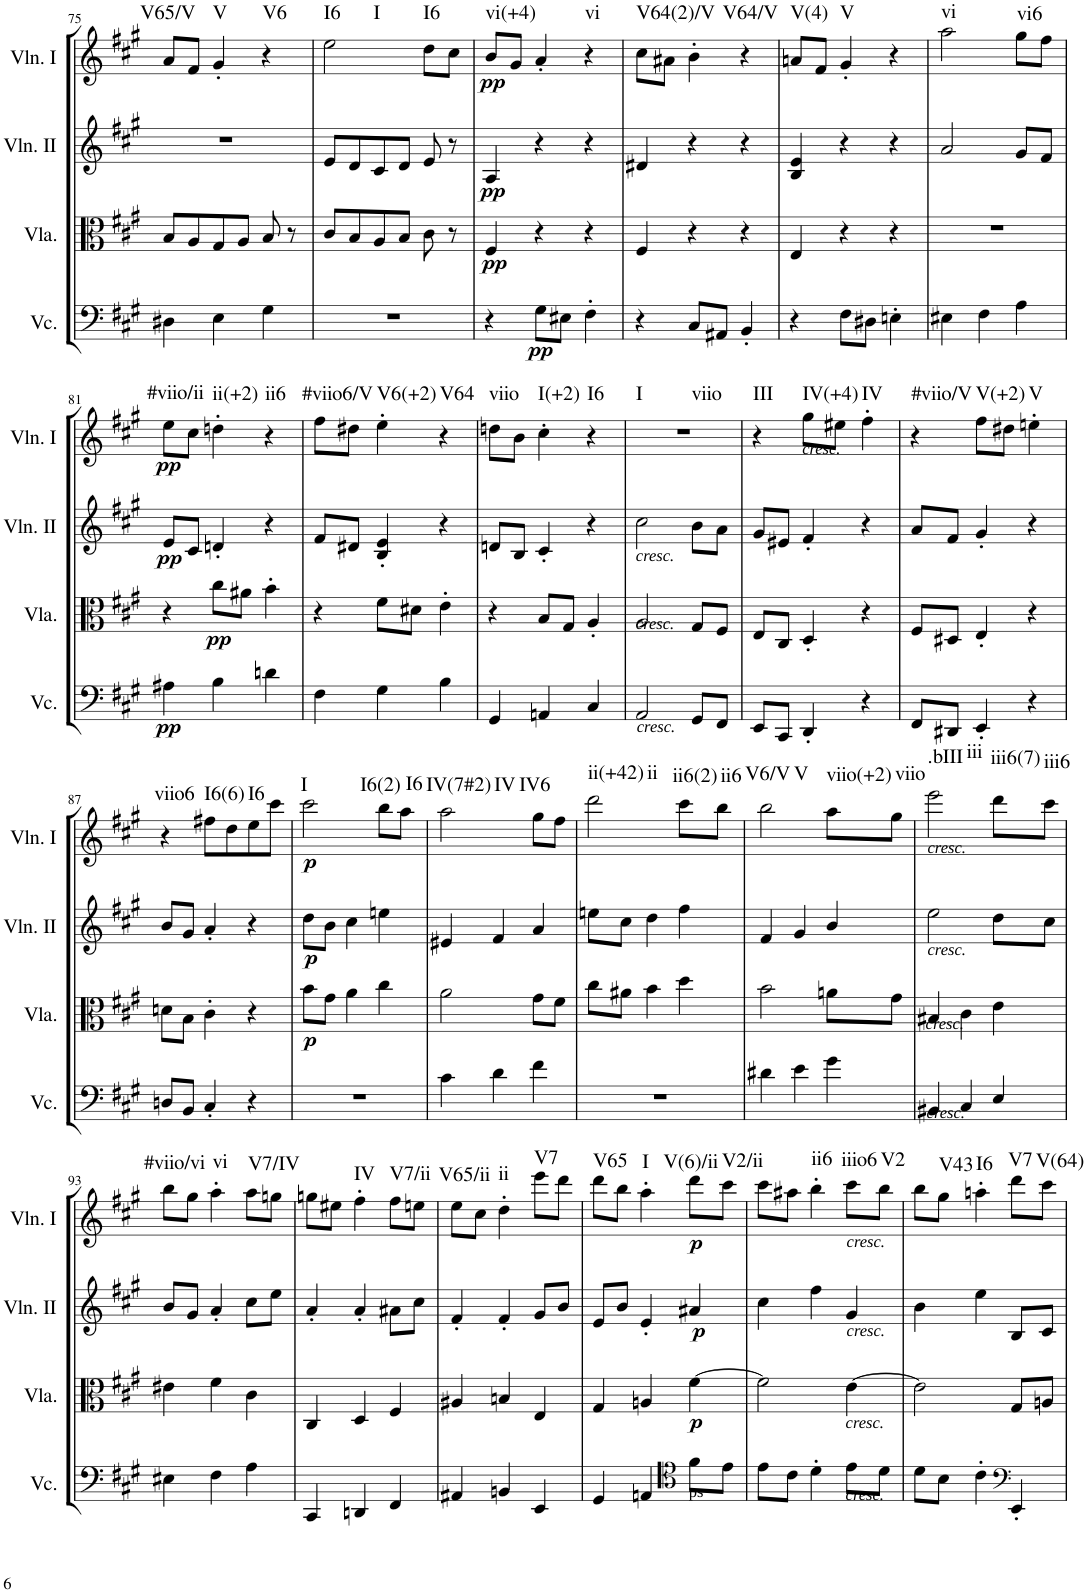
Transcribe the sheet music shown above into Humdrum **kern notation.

**kern	**dynam	**kern	**dynam	**kern	**dynam	**kern	**dynam	**harte
*part4	*part4	*part3	*part3	*part2	*part2	*part1	*part1	*part1
*staff4	*staff4	*staff3	*staff3	*staff2	*staff2	*staff1	*staff1	*
*I"Violoncello	*	*I"Viola	*	*I"Violin II	*	*I"Violin I	*	*
*I'Vc.	*	*I'Vla.	*	*I'Vln. II	*	*I'Vln. I	*	*
!!LO:PB:g=z
*clefF4	*	*clefC3	*	*clefG2	*	*clefG2	*	*
*k[f#c#g#]	*	*k[f#c#g#]	*	*k[f#c#g#]	*	*k[f#c#g#]	*	*
*M3/4	*	*M3/4	*	*M3/4	*	*M3/4	*	*
=75	=75	=75	=75	=75	=75	=75	=75	=75
!	!	!	!	!	!	!	!	!LO:H:kt=V65/V
4D#X\	.	8B/L	.	2.r	.	8a/L	.	N
.	.	8A/	.	.	.	8f#/J	.	.
!	!	!	!	!	!	!	!	!LO:H:kt=V
4E\	.	8G#/	.	.	.	4g#'/	.	N
.	.	8A/J	.	.	.	.	.	.
!	!	!	!	!	!	!	!	!LO:H:kt=V6
4G#\	.	8B/	.	.	.	4r	.	N
.	.	8r	.	.	.	.	.	.
=76	=76	=76	=76	=76	=76	=76	=76	=76
!	!	!	!	!	!	!	!	!LO:H:n=1:kt=I6
!	!	!	!	!	!	!	!	!LO:H:n=2:kt=I
2.r	.	8c#/L	.	8e/L	.	2ee\	.	N N
.	.	8B/	.	8d/	.	.	.	.
.	.	8A/	.	8c#/	.	.	.	.
.	.	8B/J	.	8d/J	.	.	.	.
!	!	!	!	!	!	!	!	!LO:H:kt=I6
.	.	8c#\	.	8e/	.	8dd\L	.	N
.	.	8r	.	8r	.	8cc#\J	.	.
=77	=77	=77	=77	=77	=77	=77	=77	=77
!	!	!	!LO:DY:b	!	!LO:DY:b	!	!LO:DY:b	!LO:H:kt=vi(+4)
4r	.	4F#/	pp	4A/	pp	8b/L	pp	N
.	.	.	.	.	.	8g#/J	.	.
!	!LO:DY:b	!	!	!	!	!	!	!
8G#\L	pp	4r	.	4r	.	4a'/	.	.
8E#X\J	.	.	.	.	.	.	.	.
!	!	!	!	!	!	!	!	!LO:H:kt=vi
4F#'\	.	4r	.	4r	.	4r	.	N
=78	=78	=78	=78	=78	=78	=78	=78	=78
!	!	!	!	!	!	!	!	!LO:H:kt=V64(2)/V
4r	.	4F#/	.	4d#X/	.	8cc#\L	.	N
.	.	.	.	.	.	8a#X\J	.	.
8C#/L	.	4r	.	4r	.	4b'\	.	.
8AA#X/J	.	.	.	.	.	.	.	.
!	!	!	!	!	!	!	!	!LO:H:kt=V64/V
4BB'/	.	4r	.	4r	.	4r	.	N
=79	=79	=79	=79	=79	=79	=79	=79	=79
!	!	!	!	!	!	!	!	!LO:H:kt=V(4)
4r	.	4E/	.	4B/ 4e/	.	8an/L	.	N
.	.	.	.	.	.	8f#/J	.	.
!	!	!	!	!	!	!	!	!LO:H:kt=V
8F#\L	.	4r	.	4r	.	4g#'/	.	N
8D#X\J	.	.	.	.	.	.	.	.
4En'\	.	4r	.	4r	.	4r	.	.
=80	=80	=80	=80	=80	=80	=80	=80	=80
!	!	!	!	!	!	!	!	!LO:H:kt=vi
4E#X\	.	2.r	.	2a/	.	2aa\	.	N
4F#\	.	.	.	.	.	.	.	.
!	!	!	!	!	!	!	!	!LO:H:kt=vi6
4A\	.	.	.	8g#/L	.	8gg#\L	.	N
.	.	.	.	8f#/J	.	8ff#\J	.	.
!!LO:LB:g=z
=81	=81	=81	=81	=81	=81	=81	=81	=81
!	!LO:DY:b	!	!	!	!LO:DY:b	!	!LO:DY:b	!LO:H:kt=#viio/ii
4A#X\	pp	4r	.	8e/L	pp	8ee\L	pp	N
.	.	.	.	8c#/J	.	8cc#\J	.	.
!	!	!	!LO:DY:b	!	!	!	!	!LO:H:kt=ii(+2)
4B\	.	8cc#\L	pp	4dn'/	.	4ddn'\	.	N
.	.	8a#X\J	.	.	.	.	.	.
!	!	!	!	!	!	!	!	!LO:H:kt=ii6
4dn\	.	4b'\	.	4r	.	4r	.	N
=82	=82	=82	=82	=82	=82	=82	=82	=82
!	!	!	!	!	!	!	!	!LO:H:kt=#viio6/V
4F#\	.	4r	.	8f#/L	.	8ff#\L	.	N
.	.	.	.	8d#X/J	.	8dd#X\J	.	.
!	!	!	!	!	!	!	!	!LO:H:kt=V6(+2)
4G#\	.	8f#\L	.	4B/' 4e/'	.	4ee'\	.	N
.	.	8d#X\J	.	.	.	.	.	.
!	!	!	!	!	!	!	!	!LO:H:kt=V64
4B\	.	4e'\	.	4r	.	4r	.	N
=83	=83	=83	=83	=83	=83	=83	=83	=83
!	!	!	!	!	!	!	!	!LO:H:kt=viio
4GG#/	.	4r	.	8dn/L	.	8ddn\L	.	N
.	.	.	.	8B/J	.	8b\J	.	.
!	!	!	!	!	!	!	!	!LO:H:kt=I(+2)
4AAn/	.	8B/L	.	4c#'/	.	4cc#'\	.	N
.	.	8G#/J	.	.	.	.	.	.
!	!	!	!	!	!	!	!	!LO:H:kt=I6
4C#/	.	4A'/	.	4r	.	4r	.	N
=84	=84	=84	=84	=84	=84	=84	=84	=84
!	!	!	!	!LO:TX:b:i:t=cresc.	!	!	!	!
!	!	!LO:TX:a:i:t=cresc.	!	!	!	!	!	!
!LO:TX:b:i:t=cresc.	!	!	!	!	!	!	!	!LO:H:n=1:kt=I
!	!	!	!	!	!	!	!	!LO:H:n=2:kt=viio
2AA/	.	2A/	.	2cc#\	.	2.r	.	N N
8GG#/L	.	8G#/L	.	8b\L	.	.	.	.
8FF#/J	.	8F#/J	.	8a\J	.	.	.	.
=85	=85	=85	=85	=85	=85	=85	=85	=85
!	!	!	!	!	!	!	!	!LO:H:kt=III
8EE/L	.	8E/L	.	8g#/L	.	4r	.	N
8CC#/J	.	8C#/J	.	8e#X/J	.	.	.	.
!	!	!	!	!	!	!LO:TX:a:i:t=cresc.	!	!LO:H:kt=IV(+4)
4DD'/	.	4D'/	.	4f#'/	.	8gg#\L	.	N
.	.	.	.	.	.	8ee#X\J	.	.
!	!	!	!	!	!	!	!	!LO:H:kt=IV
4r	.	4r	.	4r	.	4ff#'\	.	N
=86	=86	=86	=86	=86	=86	=86	=86	=86
!	!	!	!	!	!	!	!	!LO:H:kt=#viio/V
8FF#/L	.	8F#/L	.	8a/L	.	4r	.	N
8DD#X/J	.	8D#X/J	.	8f#/J	.	.	.	.
!	!	!	!	!	!	!	!	!LO:H:kt=V(+2)
4EE'/	.	4E'/	.	4g#'/	.	8ff#\L	.	N
.	.	.	.	.	.	8dd#X\J	.	.
!	!	!	!	!	!	!	!	!LO:H:kt=V
4r	.	4r	.	4r	.	4een'\	.	N
!!LO:LB:g=z
=87	=87	=87	=87	=87	=87	=87	=87	=87
!	!	!	!	!	!	!	!	!LO:H:kt=viio6
8Dn/L	.	8dn\L	.	8b/L	.	4r	.	N
8BB/J	.	8B\J	.	8g#/J	.	.	.	.
!	!	!	!	!	!	!	!	!LO:H:kt=I6(6)
4C#'/	.	4c#'\	.	4a'/	.	8ff#X\L	.	N
.	.	.	.	.	.	8dd\	.	.
!	!	!	!	!	!	!	!	!LO:H:kt=I6
4r	.	4r	.	4r	.	8ee\	.	N
.	.	.	.	.	.	8ccc#\J	.	.
=88	=88	=88	=88	=88	=88	=88	=88	=88
!	!	!	!LO:DY:b	!	!LO:DY:b	!	!LO:DY:b	!LO:H:kt=I
2.r	.	8b\L	p	8dd\L	p	2ccc#\	p	N
.	.	8g#\J	.	8b\J	.	.	.	.
.	.	4a\	.	4cc#\	.	.	.	.
!	!	!	!	!	!	!	!	!LO:H:kt=I6(2)
.	.	4cc#\	.	4een\	.	8bb\L	.	N
!	!	!	!	!	!	!	!	!LO:H:kt=I6
.	.	.	.	.	.	8aa\J	.	N
=89	=89	=89	=89	=89	=89	=89	=89	=89
!	!	!	!	!	!	!	!	!LO:H:n=1:kt=IV(7#2)
!	!	!	!	!	!	!	!	!LO:H:n=2:kt=IV
4c#\	.	2a\	.	4e#X/	.	2aa\	.	N N
4d\	.	.	.	4f#/	.	.	.	.
!	!	!	!	!	!	!	!	!LO:H:kt=IV6
4f#\	.	8g#\L	.	4a/	.	8gg#\L	.	N
.	.	8f#\J	.	.	.	8ff#\J	.	.
=90	=90	=90	=90	=90	=90	=90	=90	=90
!	!	!	!	!	!	!	!	!LO:H:n=1:kt=ii(+42)
!	!	!	!	!	!	!	!	!LO:H:n=2:kt=ii
2.r	.	8cc#\L	.	8een\L	.	2ddd\	.	N N
.	.	8a#X\J	.	8cc#\J	.	.	.	.
.	.	4b\	.	4dd\	.	.	.	.
!	!	!	!	!	!	!	!	!LO:H:kt=ii6(2)
.	.	4dd\	.	4ff#\	.	8ccc#\L	.	N
!	!	!	!	!	!	!	!	!LO:H:kt=ii6
.	.	.	.	.	.	8bb\J	.	N
=91	=91	=91	=91	=91	=91	=91	=91	=91
!	!	!	!	!	!	!	!	!LO:H:n=1:kt=V6/V
!	!	!	!	!	!	!	!	!LO:H:n=2:kt=V
4d#X\	.	2b\	.	4f#/	.	2bb\	.	N N
4e\	.	.	.	4g#/	.	.	.	.
!	!	!	!	!	!	!	!	!LO:H:kt=viio(+2)
4g#\	.	8an\L	.	4b/	.	8aa\L	.	N
!	!	!	!	!	!	!	!	!LO:H:kt=viio
.	.	8g#\J	.	.	.	8gg#\J	.	N
=92	=92	=92	=92	=92	=92	=92	=92	=92
!	!	!	!	!	!	!LO:TX:a:i:t=cresc.	!	!
!	!	!	!	!LO:TX:b:i:t=cresc.	!	!	!	!
!	!	!LO:TX:a:i:t=cresc.	!	!	!	!	!	!
!LO:TX:a:i:t=cresc.	!	!	!	!	!	!	!	!LO:H:n=1:kt=.bIII
!	!	!	!	!	!	!	!	!LO:H:n=2:kt=iii
4BB#X/	.	4B#X/	.	2ee\	.	2eee\	.	N N
4C#/	.	4c#\	.	.	.	.	.	.
!	!	!	!	!	!	!	!	!LO:H:kt=iii6(7)
4E/	.	4e\	.	8dd\L	.	8ddd\L	.	N
!	!	!	!	!	!	!	!	!LO:H:kt=iii6
.	.	.	.	8cc#\J	.	8ccc#\J	.	N
!!LO:LB:g=z
=93	=93	=93	=93	=93	=93	=93	=93	=93
!	!	!	!	!	!	!	!	!LO:H:kt=#viio/vi
4E#X\	.	4e#X\	.	8b/L	.	8bb\L	.	N
.	.	.	.	8g#/J	.	8gg#\J	.	.
!	!	!	!	!	!	!	!	!LO:H:kt=vi
4F#\	.	4f#\	.	4a'/	.	4aa'\	.	N
!	!	!	!	!	!	!	!	!LO:H:kt=V7/IV
4A\	.	4c#\	.	8cc#\L	.	8aa\L	.	N
.	.	.	.	8ee\J	.	8ggn\J	.	.
=94	=94	=94	=94	=94	=94	=94	=94	=94
4CC#/	.	4C#/	.	4a'/	.	8ggn\L	.	.
.	.	.	.	.	.	8ee#X\J	.	.
!	!	!	!	!	!	!	!	!LO:H:kt=IV
4DDn/	.	4D/	.	4a'/	.	4ff#'\	.	N
!	!	!	!	!	!	!	!	!LO:H:kt=V7/ii
4FF#/	.	4F#/	.	8a#X\L	.	8ff#\L	.	N
.	.	.	.	8cc#\J	.	8een\J	.	.
=95	=95	=95	=95	=95	=95	=95	=95	=95
!	!	!	!	!	!	!	!	!LO:H:kt=V65/ii
4AA#X/	.	4A#X/	.	4f#'/	.	8ee\L	.	N
.	.	.	.	.	.	8cc#\J	.	.
!	!	!	!	!	!	!	!	!LO:H:kt=ii
4BBn/	.	4Bn/	.	4f#'/	.	4dd'\	.	N
!	!	!	!	!	!	!	!	!LO:H:kt=V7
4EE/	.	4E/	.	8g#/L	.	8eee\L	.	N
.	.	.	.	8b/J	.	8ddd\J	.	.
=96	=96	=96	=96	=96	=96	=96	=96	=96
!	!	!	!	!	!	!	!	!LO:H:kt=V65
4GG#/	.	4G#/	.	8e/L	.	8ddd\L	.	N
.	.	.	.	8b/J	.	8bb\J	.	.
!	!	!	!	!	!	!	!	!LO:H:kt=I
4AAn/	.	4An/	.	4e'/	.	4aa'\	.	N
*clefC4	*	*	*	*	*	*	*	*
!LO:TX:a:t=ps	!	!	!	!	!	!	!	!
!	!	!	!LO:DY:b	!	!LO:DY:b	!	!LO:DY:b	!LO:H:kt=V(6)/ii
8f#\L	.	[4f#\	p	4a#X/	p	8ddd\L	p	N
!	!	!	!	!	!	!	!	!LO:H:kt=V2/ii
8e\J	.	.	.	.	.	8ccc#\J	.	N
=97	=97	=97	=97	=97	=97	=97	=97	=97
8e\L	.	2f#\]	.	4cc#\	.	8ccc#\L	.	.
8c#\J	.	.	.	.	.	8aa#X\J	.	.
!	!	!	!	!	!	!	!	!LO:H:kt=ii6
4d'\	.	.	.	4ff#\	.	4bb'\	.	N
!	!	!	!	!	!	!LO:TX:b:i:t=cresc.	!	!
!	!	!	!	!LO:TX:b:i:t=cresc.	!	!	!	!
!	!	!LO:TX:b:i:t=cresc.	!	!	!	!	!	!
!LO:TX:a:i:t=cresc.	!	!	!	!	!	!	!	!LO:H:kt=iiio6
8e\L	.	[4e\	.	4g#/	.	8ccc#\L	.	N
!	!	!	!	!	!	!	!	!LO:H:kt=V2
8d\J	.	.	.	.	.	8bb\J	.	N
=98	=98	=98	=98	=98	=98	=98	=98	=98
8d\L	.	2e\]	.	4b\	.	8bb\L	.	.
!	!	!	!	!	!	!	!	!LO:H:kt=V43
8B\J	.	.	.	.	.	8gg#\J	.	N
!	!	!	!	!	!	!	!	!LO:H:kt=I6
4c#'\	.	.	.	4ee\	.	4aan'\	.	N
*clefF4	*	*	*	*	*	*	*	*
!	!	!	!	!	!	!	!	!LO:H:kt=V7
4EE'/	.	8G#/L	.	8B/L	.	8ddd\L	.	N
!	!	!	!	!	!	!	!	!LO:H:kt=V(64)
.	.	8An/J	.	8c#/J	.	8ccc#\J	.	N
=	=	=	=	=	=	=	=	=
*-	*-	*-	*-	*-	*-	*-	*-	*-
